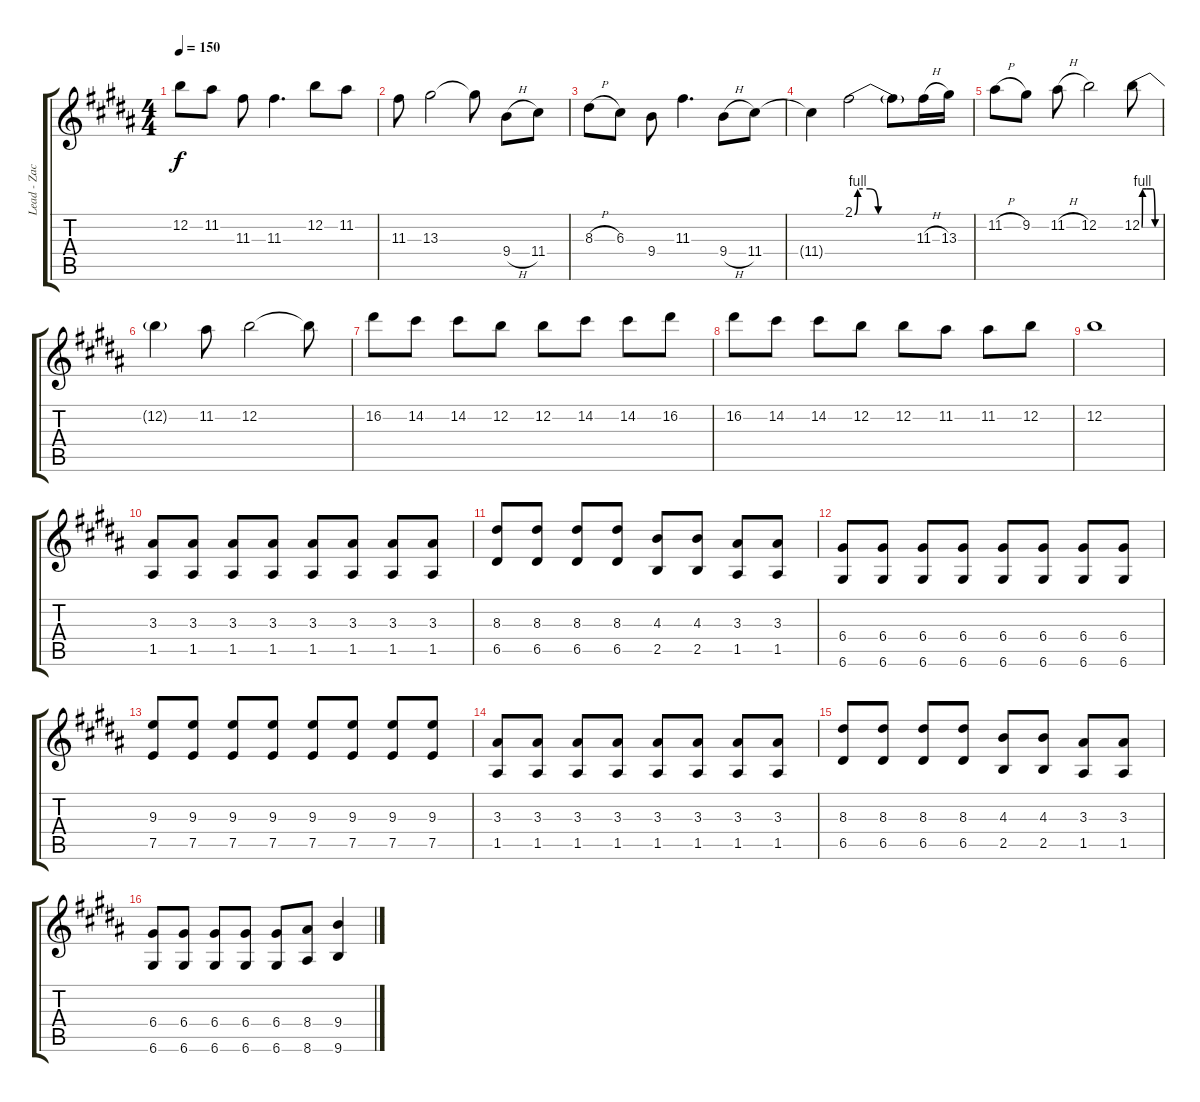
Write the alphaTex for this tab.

\track ("Lead - Zach" "Lead - Zac") {instrument distortionguitar}
\staff {score tabs}
\tuning (E4 B3 G3 D3 A2 D2) {hide}
\ts (4 4)
\tempo 150
\clef g2
\ks b
12.2.8{dy f volume 16} 11.2.8 11.3.8 11.3.4{d} 12.2.8 11.2.8 |
11.3.8 13.3.2 13.3{t}.8 9.4{h}.8 11.4.8 |
8.3{h}.8 6.3.8 9.4.8 11.3.4{d} 9.4{h}.8 11.4.8 |
11.4{t}.4 2.1{be (custom 0 0 3 4 15 4 23 0 30 0 60 0)}.2 2.1{t}.8 11.3{h}.16 13.3.16 |
11.2{h}.8 9.2.8 11.2{h}.8 12.2.2 12.2{be (custom 0 0 2 4 15 4 31 4 37 4 45 0 60 0)}.8 |
12.2{t}.4 11.2.8 12.2.2 12.2{t}.8 |
16.2.8 14.2.8 14.2.8 12.2.8 12.2.8 14.2.8 14.2.8 16.2.8 |
16.2.8 14.2.8 14.2.8 12.2.8 12.2.8 11.2.8 11.2.8 12.2.8 |
12.2.1 |
(3.3 1.5).8{volume 13} (3.3 1.5).8 (3.3 1.5).8 (3.3 1.5).8 (3.3 1.5).8 (3.3 1.5).8 (3.3 1.5).8 (3.3 1.5).8 |
(8.3 6.5).8 (8.3 6.5).8 (8.3 6.5).8 (8.3 6.5).8 (4.3 2.5).8 (4.3 2.5).8 (3.3 1.5).8 (3.3 1.5).8 |
(6.4 6.6).8 (6.4 6.6).8 (6.4 6.6).8 (6.4 6.6).8 (6.4 6.6).8 (6.4 6.6).8 (6.4 6.6).8 (6.4 6.6).8 |
(9.3 7.5).8 (9.3 7.5).8 (9.3 7.5).8 (9.3 7.5).8 (9.3 7.5).8 (9.3 7.5).8 (9.3 7.5).8 (9.3 7.5).8 |
(3.3 1.5).8 (3.3 1.5).8 (3.3 1.5).8 (3.3 1.5).8 (3.3 1.5).8 (3.3 1.5).8 (3.3 1.5).8 (3.3 1.5).8 |
(8.3 6.5).8 (8.3 6.5).8 (8.3 6.5).8 (8.3 6.5).8 (4.3 2.5).8 (4.3 2.5).8 (3.3 1.5).8 (3.3 1.5).8 |
(6.4 6.6).8 (6.4 6.6).8 (6.4 6.6).8 (6.4 6.6).8 (6.4 6.6).8 (8.4 8.6).8 (9.4 9.6).4
